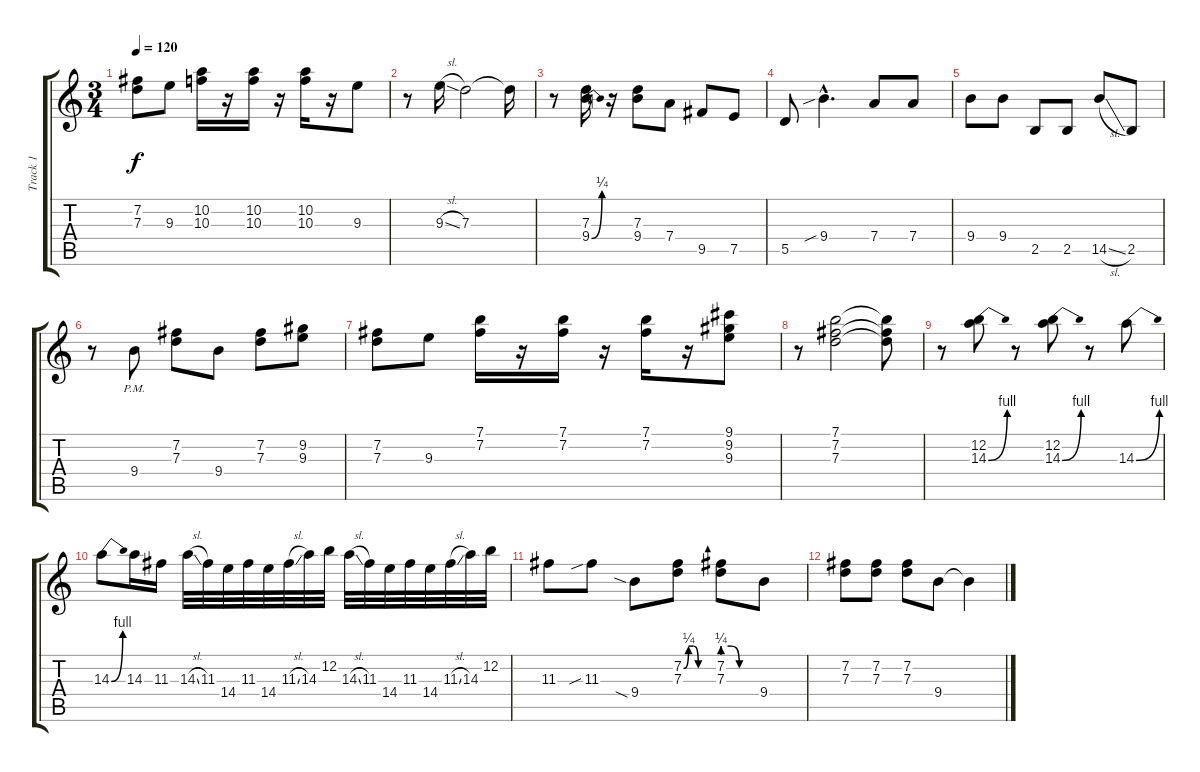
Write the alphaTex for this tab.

\track ("Track 1" "Track 1") {instrument distortionguitar}
\staff {score tabs}
\tuning (E4 B3 G3 D3 A2 E2) {hide}
\ts (3 4)
\tempo 120
\clef g2
\ks c
(7.2 7.3).8{dy f} 9.3.8 (10.2 10.3).16 r.16 (10.2 10.3).16 r.16 (10.2 10.3).16 r.16 9.3.8 |
r.8 9.3{sl}.16 7.3.2 7.3{t}.16 |
r.8 (7.3 9.4{be (bend 0 0 60 1)}).16 r.16 (7.3 9.4).8 7.4.8 9.5.8 7.5.8 |
5.5.8 9.4{sib hac}.4{d} 7.4.8 7.4.8 |
9.4.8 9.4.8 2.5.8 2.5.8 14.5{sl}.8 2.5.8 |
r.8 9.4{pm}.8 (7.2 7.3).8 9.4.8 (7.2 7.3).8 (9.2 9.3).8 |
(7.2 7.3).8 9.3.8 (7.1 7.2).16 r.16 (7.1 7.2).16 r.16 (7.1 7.2).16 r.16 (9.1 9.2 9.3).8 |
r.8 (7.1 7.2 7.3).2 (7.1{t} 7.2{t} 7.3{t}).8 |
r.8 (12.2 14.3{be (bend 0 0 60 4)}).8 r.8 (12.2 14.3{be (bend 0 0 60 4)}).8 r.8 14.3{be (bend 0 0 60 4)}.8 |
14.3{be (bend 0 0 60 4)}.8 14.3.16 11.3.16 14.3{sl}.32 11.3.32 14.4.32 11.3.32 14.4.32 11.3{sl}.32 14.3.32 12.2.32 14.3{sl}.32 11.3.32 14.4.32 11.3.32 14.4.32 11.3{sl}.32 14.3.32 12.2.32 |
11.3.8 11.3{sib}.8 9.4{sia}.8 (7.2{be (custom 0 0 10 1 20 1 30 0 60 0)} 7.3).8 (7.2{be (custom 0 1 15 1 30 0 60 0)} 7.3).8 9.4.8 |
(7.2 7.3).8 (7.2 7.3).8 (7.2 7.3).8 9.4.8 9.4{t}.4
